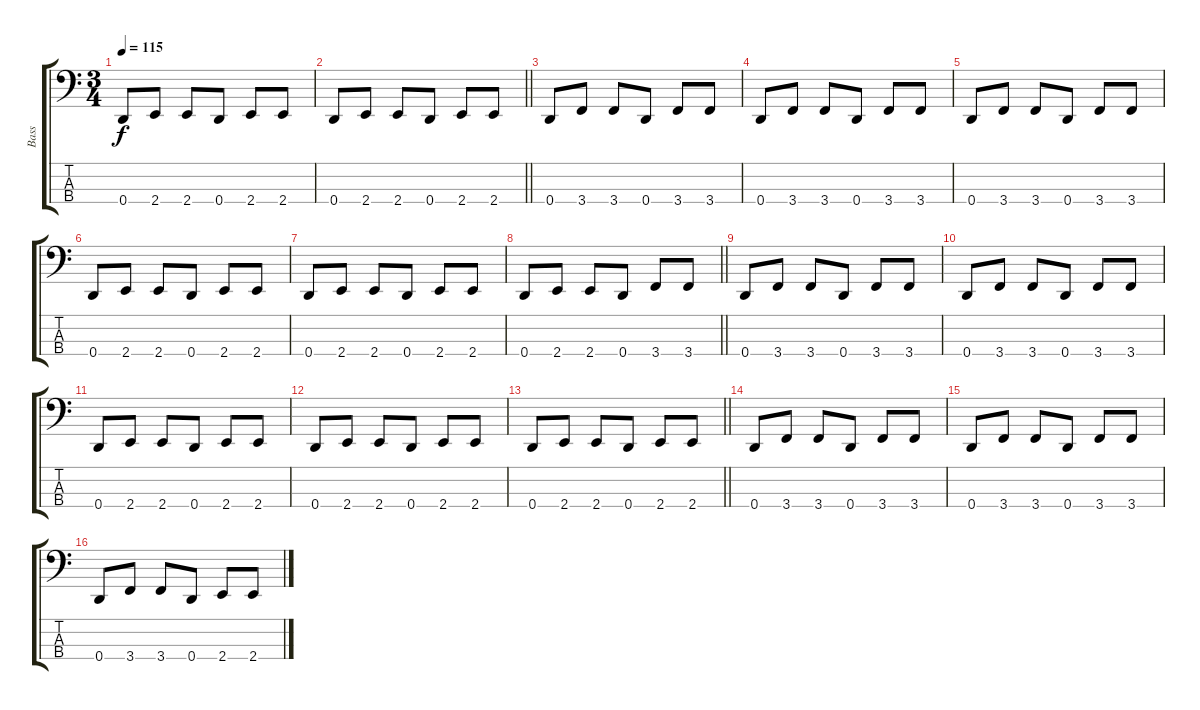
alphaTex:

\track ("Bass" "Bass") {instrument electricbassfinger}
\staff {score tabs}
\tuning (F2 C2 G1 D1) {hide}
\ts (3 4)
\tempo 115
\clef f4
\ks c
0.4.8{dy f} 2.4.8 2.4.8 0.4.8 2.4.8 2.4.8 |
\barLineRight lightlight
0.4.8 2.4.8 2.4.8 0.4.8 2.4.8 2.4.8 |
0.4.8 3.4.8 3.4.8 0.4.8 3.4.8 3.4.8 |
0.4.8 3.4.8 3.4.8 0.4.8 3.4.8 3.4.8 |
0.4.8 3.4.8 3.4.8 0.4.8 3.4.8 3.4.8 |
0.4.8 2.4.8 2.4.8 0.4.8 2.4.8 2.4.8 |
0.4.8 2.4.8 2.4.8 0.4.8 2.4.8 2.4.8 |
\barLineRight lightlight
0.4.8 2.4.8 2.4.8 0.4.8 3.4.8 3.4.8 |
0.4.8 3.4.8 3.4.8 0.4.8 3.4.8 3.4.8 |
0.4.8 3.4.8 3.4.8 0.4.8 3.4.8 3.4.8 |
0.4.8 2.4.8 2.4.8 0.4.8 2.4.8 2.4.8 |
0.4.8 2.4.8 2.4.8 0.4.8 2.4.8 2.4.8 |
\barLineRight lightlight
0.4.8 2.4.8 2.4.8 0.4.8 2.4.8 2.4.8 |
0.4.8 3.4.8 3.4.8 0.4.8 3.4.8 3.4.8 |
0.4.8 3.4.8 3.4.8 0.4.8 3.4.8 3.4.8 |
0.4.8 3.4.8 3.4.8 0.4.8 2.4.8 2.4.8
